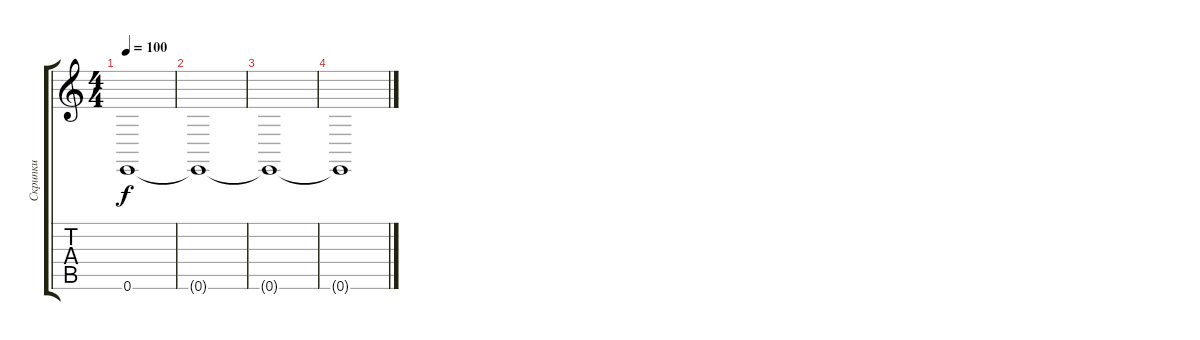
\track ("Скрипки" "Скрипки") {instrument synthstrings1}
\staff {score tabs}
\tuning (E4 B3 G3 D3 A2 E2) {hide}
\ts (4 4)
\tempo 100
\clef g2
\ks c
0.6{t}.1{dy f} |
0.6{t}.1 |
0.6{t}.1 |
0.6{t}.1
